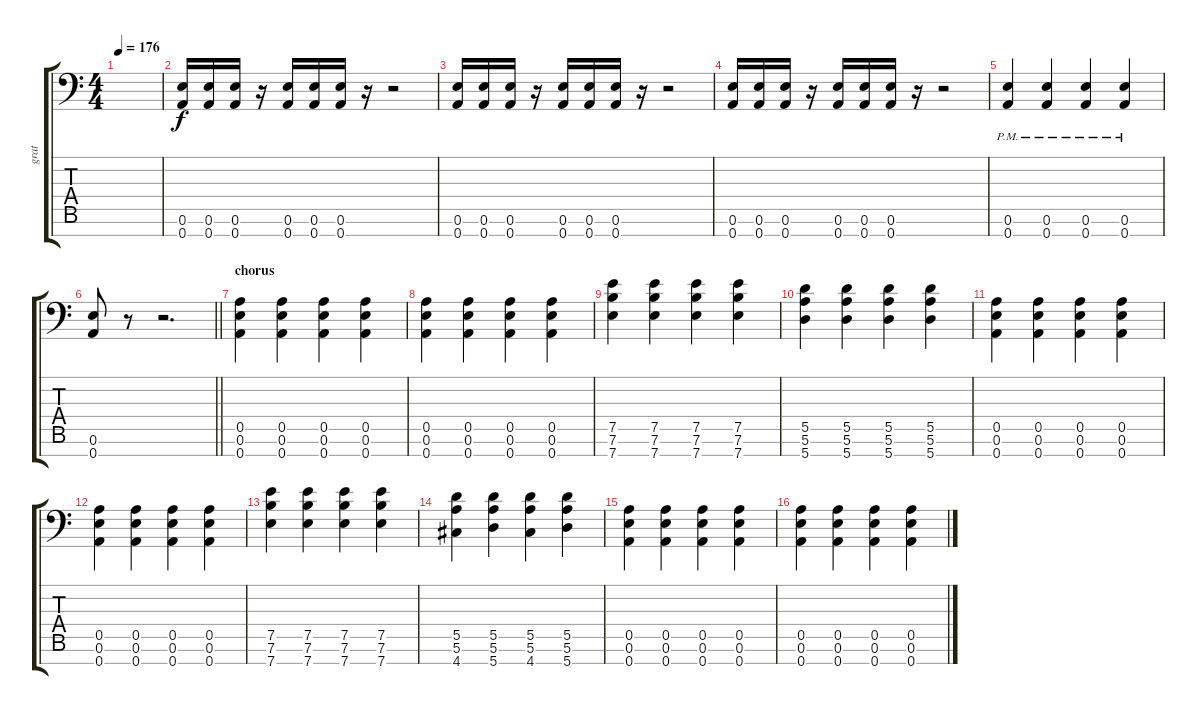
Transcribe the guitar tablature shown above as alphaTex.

\track ("grat" "grat") {instrument distortionguitar}
\staff {score tabs}
\tuning (E4 B3 G3 D3 A2 E2 A1) {hide}
\ts (4 4)
\tempo 176
\clef f4
\ks c
|
(0.6 0.7).16 (0.6 0.7).16 (0.6 0.7).16 r.16 (0.6 0.7).16 (0.6 0.7).16 (0.6 0.7).16 r.16 r.2 |
(0.6 0.7).16 (0.6 0.7).16 (0.6 0.7).16 r.16 (0.6 0.7).16 (0.6 0.7).16 (0.6 0.7).16 r.16 r.2 |
(0.6 0.7).16 (0.6 0.7).16 (0.6 0.7).16 r.16 (0.6 0.7).16 (0.6 0.7).16 (0.6 0.7).16 r.16 r.2 |
(0.6{pm} 0.7{pm}).4 (0.6{pm} 0.7{pm}).4 (0.6{pm} 0.7{pm}).4 (0.6{pm} 0.7{pm}).4 |
\barLineRight lightlight
(0.6 0.7).8 r.8 r.2{d} |
\section ("" "chorus")
(0.5 0.6 0.7).4 (0.5 0.6 0.7).4 (0.5 0.6 0.7).4 (0.5 0.6 0.7).4 |
(0.5 0.6 0.7).4 (0.5 0.6 0.7).4 (0.5 0.6 0.7).4 (0.5 0.6 0.7).4 |
(7.5 7.6 7.7).4 (7.5 7.6 7.7).4 (7.5 7.6 7.7).4 (7.5 7.6 7.7).4 |
(5.5 5.6 5.7).4 (5.5 5.6 5.7).4 (5.5 5.6 5.7).4 (5.5 5.6 5.7).4 |
(0.5 0.6 0.7).4 (0.5 0.6 0.7).4 (0.5 0.6 0.7).4 (0.5 0.6 0.7).4 |
(0.5 0.6 0.7).4 (0.5 0.6 0.7).4 (0.5 0.6 0.7).4 (0.5 0.6 0.7).4 |
(7.5 7.6 7.7).4 (7.5 7.6 7.7).4 (7.5 7.6 7.7).4 (7.5 7.6 7.7).4 |
(5.5 5.6 4.7).4 (5.5 5.6 5.7).4 (5.5 5.6 4.7).4 (5.5 5.6 5.7).4 |
(0.5 0.6 0.7).4 (0.5 0.6 0.7).4 (0.5 0.6 0.7).4 (0.5 0.6 0.7).4 |
(0.5 0.6 0.7).4 (0.5 0.6 0.7).4 (0.5 0.6 0.7).4 (0.5 0.6 0.7).4
